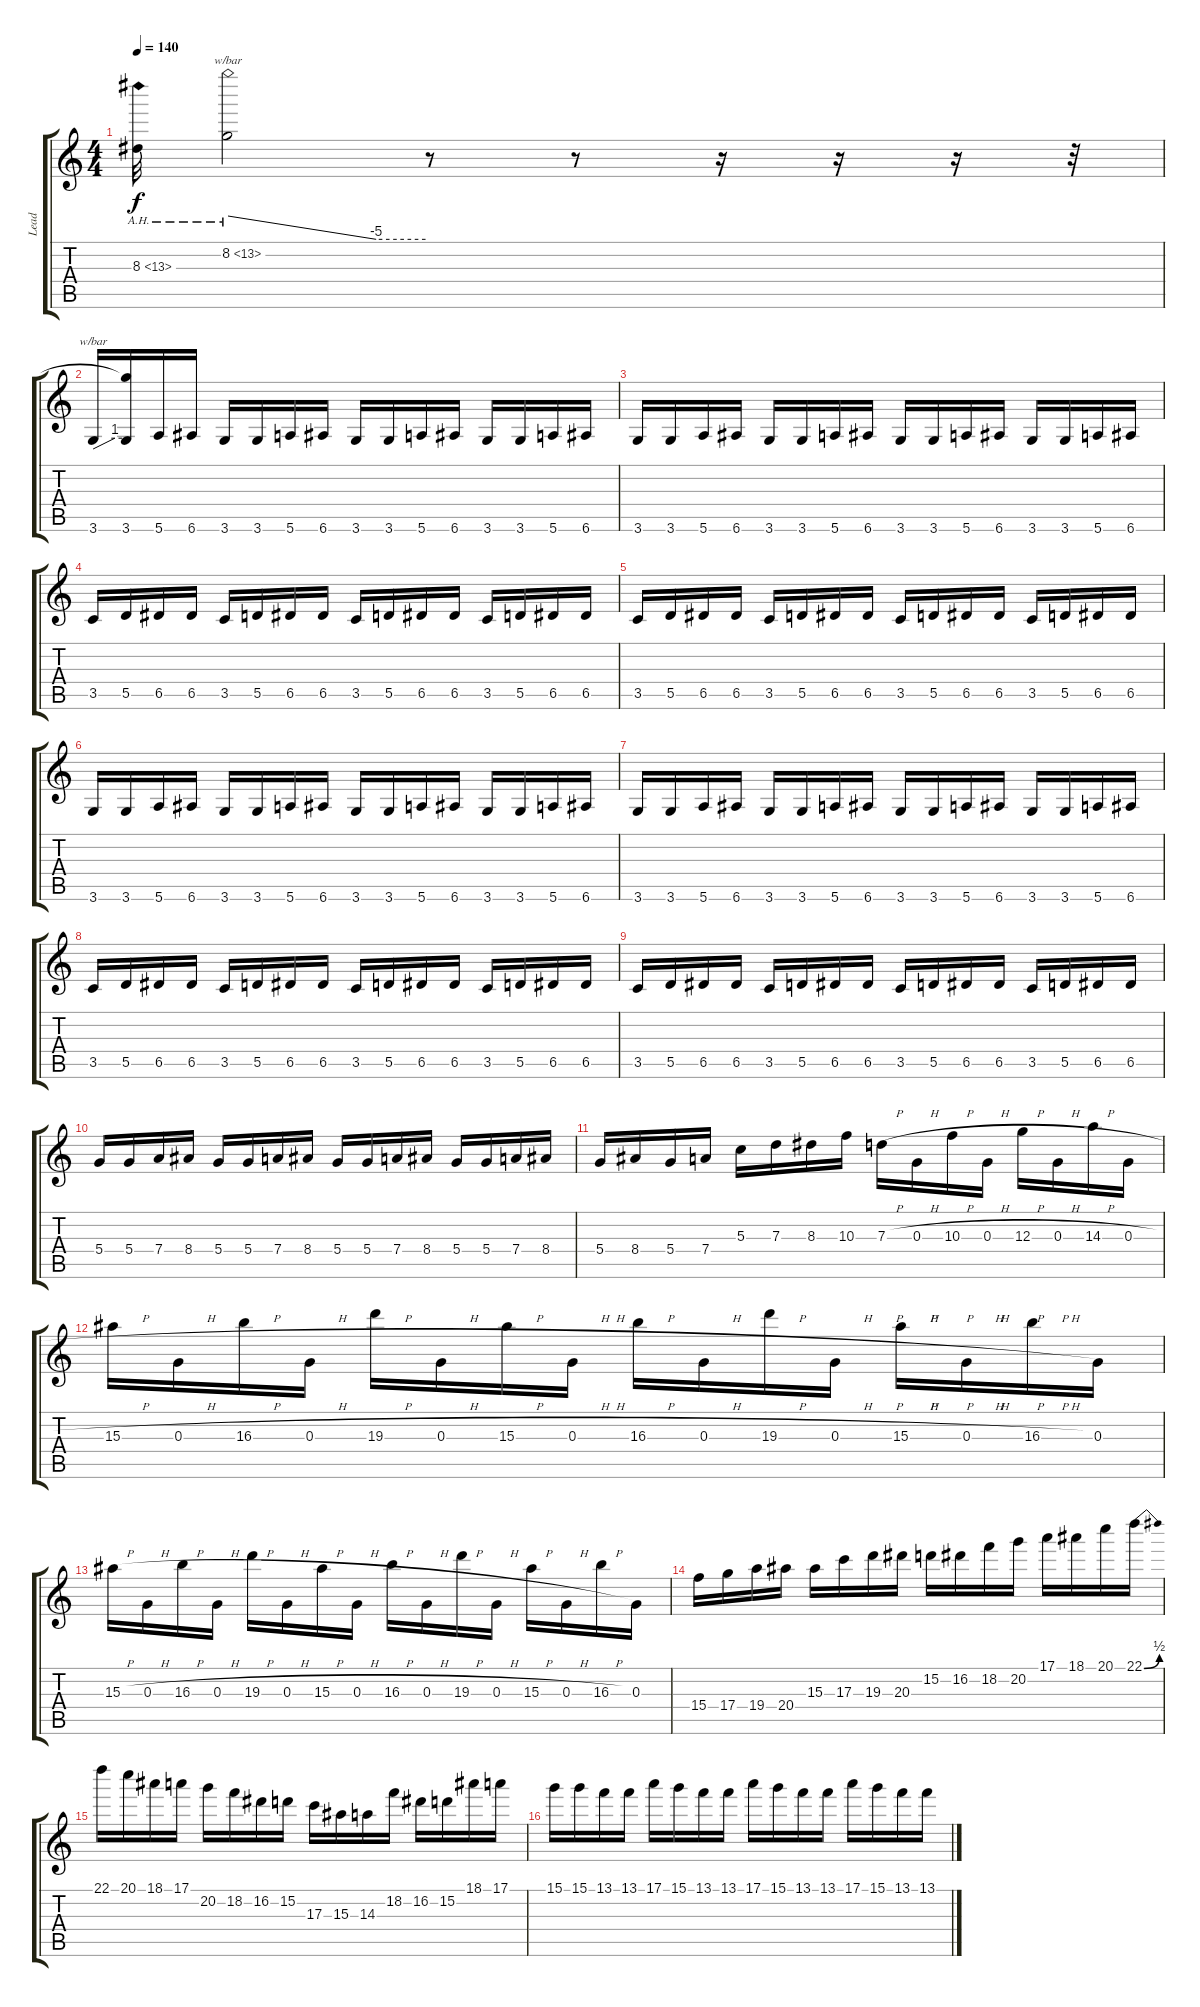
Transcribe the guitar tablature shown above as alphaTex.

\track ("Lead" "Lead") {instrument distortionguitar}
\staff {score tabs}
\tuning (E4 B3 G3 D3 A2 E2) {hide}
\ts (4 4)
\tempo 140
\clef g2
\ks c
8.3{ah 5}.32{dy f instrument distortionguitar} 8.2{ah 5}.2{tbe (custom default 0 0 45 -20 60 -20)} r.8 r.8 r.16 r.16 r.16 r.32 |
3.6.16{tbe (custom default 0 0 45 4 60 4)} (8.2{t} 3.6).16 5.6.16 6.6.16 3.6.16 3.6.16 5.6.16 6.6.16 3.6.16 3.6.16 5.6.16 6.6.16 3.6.16 3.6.16 5.6.16 6.6.16 |
3.6.16 3.6.16 5.6.16 6.6.16 3.6.16 3.6.16 5.6.16 6.6.16 3.6.16 3.6.16 5.6.16 6.6.16 3.6.16 3.6.16 5.6.16 6.6.16 |
3.5.16 5.5.16 6.5.16 6.5.16 3.5.16 5.5.16 6.5.16 6.5.16 3.5.16 5.5.16 6.5.16 6.5.16 3.5.16 5.5.16 6.5.16 6.5.16 |
3.5.16 5.5.16 6.5.16 6.5.16 3.5.16 5.5.16 6.5.16 6.5.16 3.5.16 5.5.16 6.5.16 6.5.16 3.5.16 5.5.16 6.5.16 6.5.16 |
3.6.16 3.6.16 5.6.16 6.6.16 3.6.16 3.6.16 5.6.16 6.6.16 3.6.16 3.6.16 5.6.16 6.6.16 3.6.16 3.6.16 5.6.16 6.6.16 |
3.6.16 3.6.16 5.6.16 6.6.16 3.6.16 3.6.16 5.6.16 6.6.16 3.6.16 3.6.16 5.6.16 6.6.16 3.6.16 3.6.16 5.6.16 6.6.16 |
3.5.16 5.5.16 6.5.16 6.5.16 3.5.16 5.5.16 6.5.16 6.5.16 3.5.16 5.5.16 6.5.16 6.5.16 3.5.16 5.5.16 6.5.16 6.5.16 |
3.5.16 5.5.16 6.5.16 6.5.16 3.5.16 5.5.16 6.5.16 6.5.16 3.5.16 5.5.16 6.5.16 6.5.16 3.5.16 5.5.16 6.5.16 6.5.16 |
5.4.16 5.4.16 7.4.16 8.4.16 5.4.16 5.4.16 7.4.16 8.4.16 5.4.16 5.4.16 7.4.16 8.4.16 5.4.16 5.4.16 7.4.16 8.4.16 |
5.4.16 8.4.16 5.4.16 7.4.16 5.3.16 7.3.16 8.3.16 10.3.16 7.3{h}.16 0.3{h}.16 10.3{h}.16 0.3{h}.16 12.3{h}.16 0.3{h}.16 14.3{h}.16 0.3{h}.16 |
15.3{h}.16 0.3{h}.16 16.3{h}.16 0.3{h}.16 19.3{h}.16 0.3{h}.16 15.3{h}.16 0.3{h}.16 16.3{h}.16 0.3{h}.16 19.3{h}.16 0.3{h}.16 15.3{h}.16 0.3{h}.16 16.3{h}.16 0.3.16 |
15.3{h}.16 0.3{h}.16 16.3{h}.16 0.3{h}.16 19.3{h}.16 0.3{h}.16 15.3{h}.16 0.3{h}.16 16.3{h}.16 0.3{h}.16 19.3{h}.16 0.3{h}.16 15.3{h}.16 0.3{h}.16 16.3{h}.16 0.3.16 |
15.4.16 17.4.16 19.4.16 20.4.16 15.3.16 17.3.16 19.3.16 20.3.16 15.2.16 16.2.16 18.2.16 20.2.16 17.1.16 18.1.16 20.1.16 22.1{be (bend 0 0 60 2)}.16 |
22.1.16 20.1.16 18.1.16 17.1.16 20.2.16 18.2.16 16.2.16 15.2.16 17.3.16 15.3.16 14.3.16 18.2.16 16.2.16 15.2.16 18.1.16 17.1.16 |
15.1.16 15.1.16 13.1.16 13.1.16 17.1.16 15.1.16 13.1.16 13.1.16 17.1.16 15.1.16 13.1.16 13.1.16 17.1.16 15.1.16 13.1.16 13.1.16
